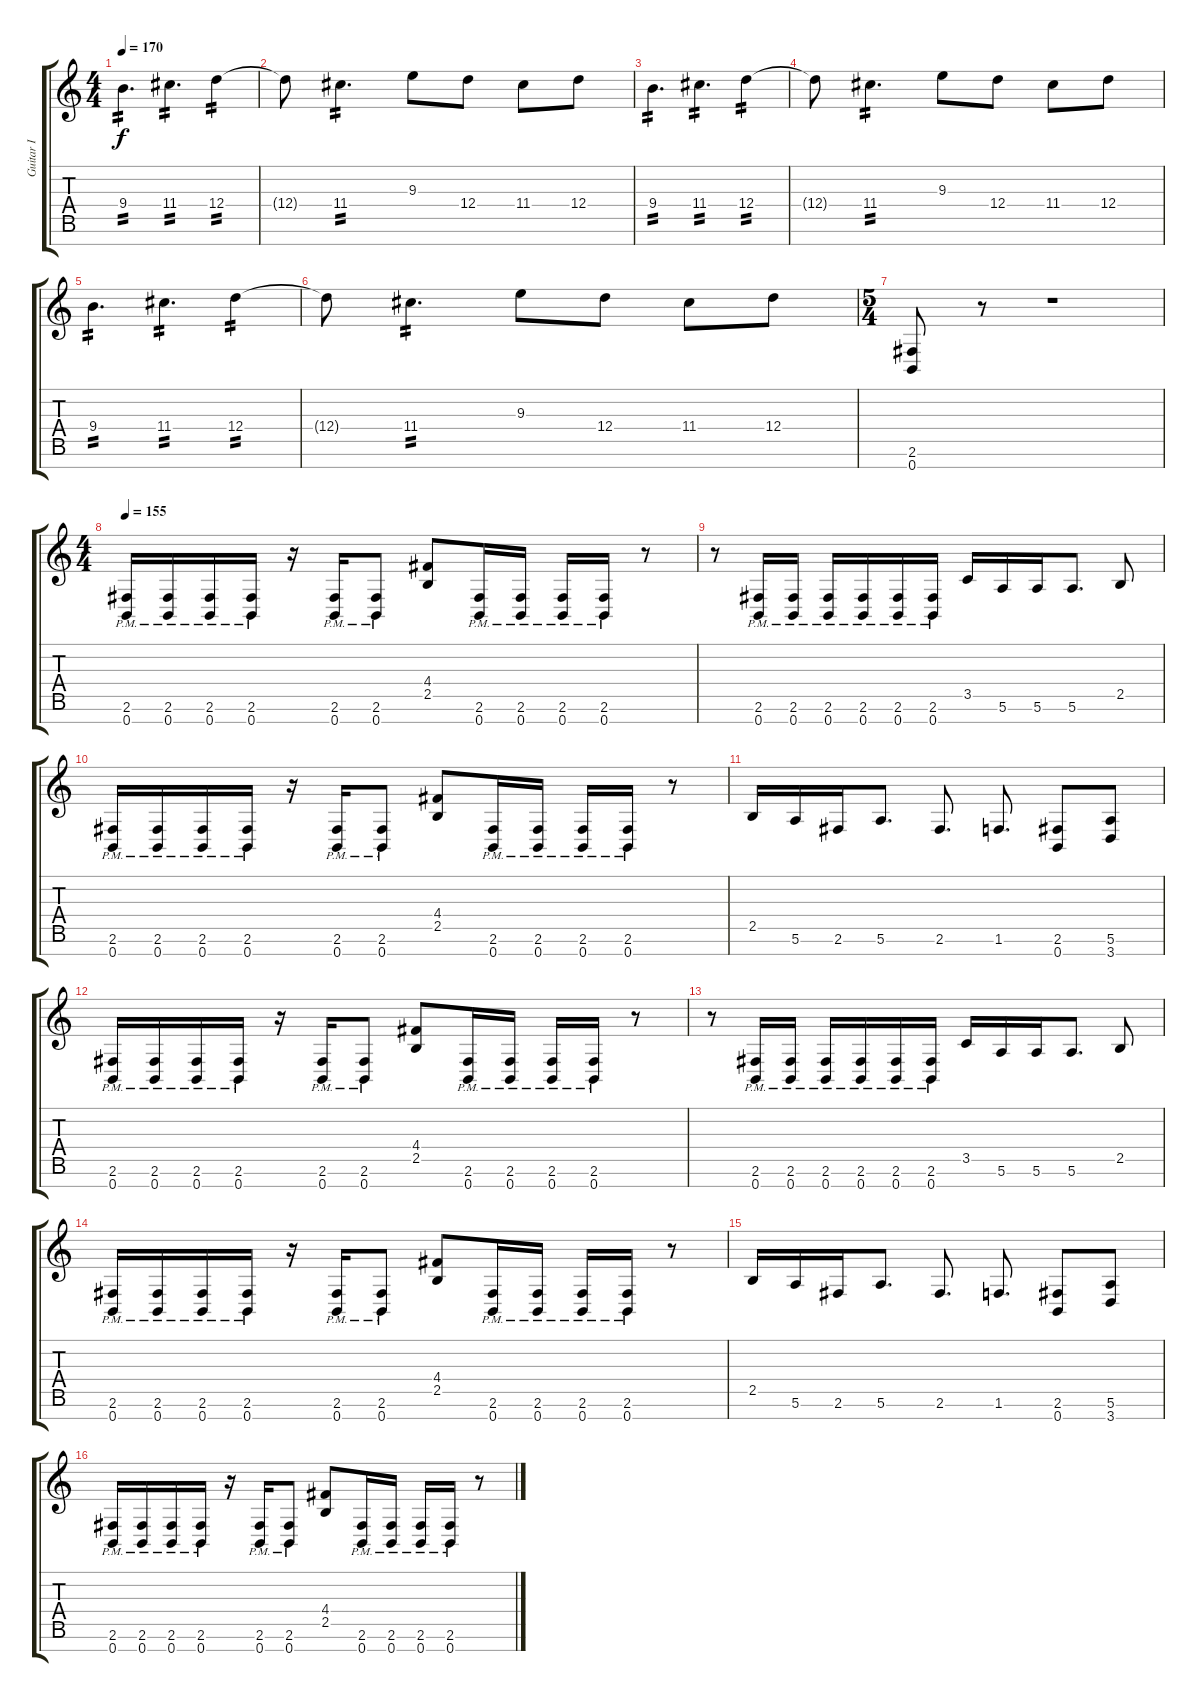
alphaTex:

\track ("Guitar I" "Guitar I") {instrument overdrivenguitar}
\staff {score tabs}
\tuning (E4 B3 G3 D3 A2 E2 B1) {hide}
\ts (4 4)
\tempo 170
\clef g2
\ks c
9.4.4{d tp 2 dy f} 11.4.4{d tp 2} 12.4.4{tp 2} |
12.4{t}.8 11.4.4{d tp 2} 9.3.8 12.4.8 11.4.8 12.4.8 |
9.4.4{d tp 2} 11.4.4{d tp 2} 12.4.4{tp 2} |
12.4{t}.8 11.4.4{d tp 2} 9.3.8 12.4.8 11.4.8 12.4.8 |
9.4.4{d tp 2} 11.4.4{d tp 2} 12.4.4{tp 2} |
12.4{t}.8 11.4.4{d tp 2} 9.3.8 12.4.8 11.4.8 12.4.8 |
\ts (5 4)
(2.6 0.7).8 r.8 r.1 |
\ts (4 4)
\tempo 155
(2.6{pm} 0.7{pm}).16 (2.6{pm} 0.7{pm}).16 (2.6{pm} 0.7{pm}).16 (2.6{pm} 0.7{pm}).16 r.16 (2.6{pm} 0.7{pm}).16 (2.6{pm} 0.7{pm}).8 (4.4 2.5).8 (2.6{pm} 0.7{pm}).16 (2.6{pm} 0.7{pm}).16 (2.6{pm} 0.7{pm}).16 (2.6{pm} 0.7{pm}).16 r.8 |
r.8 (2.6{pm} 0.7{pm}).16 (2.6{pm} 0.7{pm}).16 (2.6{pm} 0.7{pm}).16 (2.6{pm} 0.7{pm}).16 (2.6{pm} 0.7{pm}).16 (2.6{pm} 0.7{pm}).16 3.5.16 5.6.16 5.6.16 5.6.8{d} 2.5.8 |
(2.6{pm} 0.7{pm}).16 (2.6{pm} 0.7{pm}).16 (2.6{pm} 0.7{pm}).16 (2.6{pm} 0.7{pm}).16 r.16 (2.6{pm} 0.7{pm}).16 (2.6{pm} 0.7{pm}).8 (4.4 2.5).8 (2.6{pm} 0.7{pm}).16 (2.6{pm} 0.7{pm}).16 (2.6{pm} 0.7{pm}).16 (2.6{pm} 0.7{pm}).16 r.8 |
2.5.16 5.6.16 2.6.16 5.6.8{d} 2.6.8{d} 1.6.8{d} (2.6 0.7).8 (5.6 3.7).8 |
(2.6{pm} 0.7{pm}).16 (2.6{pm} 0.7{pm}).16 (2.6{pm} 0.7{pm}).16 (2.6{pm} 0.7{pm}).16 r.16 (2.6{pm} 0.7{pm}).16 (2.6{pm} 0.7{pm}).8 (4.4 2.5).8 (2.6{pm} 0.7{pm}).16 (2.6{pm} 0.7{pm}).16 (2.6{pm} 0.7{pm}).16 (2.6{pm} 0.7{pm}).16 r.8 |
r.8 (2.6{pm} 0.7{pm}).16 (2.6{pm} 0.7{pm}).16 (2.6{pm} 0.7{pm}).16 (2.6{pm} 0.7{pm}).16 (2.6{pm} 0.7{pm}).16 (2.6{pm} 0.7{pm}).16 3.5.16 5.6.16 5.6.16 5.6.8{d} 2.5.8 |
(2.6{pm} 0.7{pm}).16 (2.6{pm} 0.7{pm}).16 (2.6{pm} 0.7{pm}).16 (2.6{pm} 0.7{pm}).16 r.16 (2.6{pm} 0.7{pm}).16 (2.6{pm} 0.7{pm}).8 (4.4 2.5).8 (2.6{pm} 0.7{pm}).16 (2.6{pm} 0.7{pm}).16 (2.6{pm} 0.7{pm}).16 (2.6{pm} 0.7{pm}).16 r.8 |
2.5.16 5.6.16 2.6.16 5.6.8{d} 2.6.8{d} 1.6.8{d} (2.6 0.7).8 (5.6 3.7).8 |
(2.6{pm} 0.7{pm}).16 (2.6{pm} 0.7{pm}).16 (2.6{pm} 0.7{pm}).16 (2.6{pm} 0.7{pm}).16 r.16 (2.6{pm} 0.7{pm}).16 (2.6{pm} 0.7{pm}).8 (4.4 2.5).8 (2.6{pm} 0.7{pm}).16 (2.6{pm} 0.7{pm}).16 (2.6{pm} 0.7{pm}).16 (2.6{pm} 0.7{pm}).16 r.8
